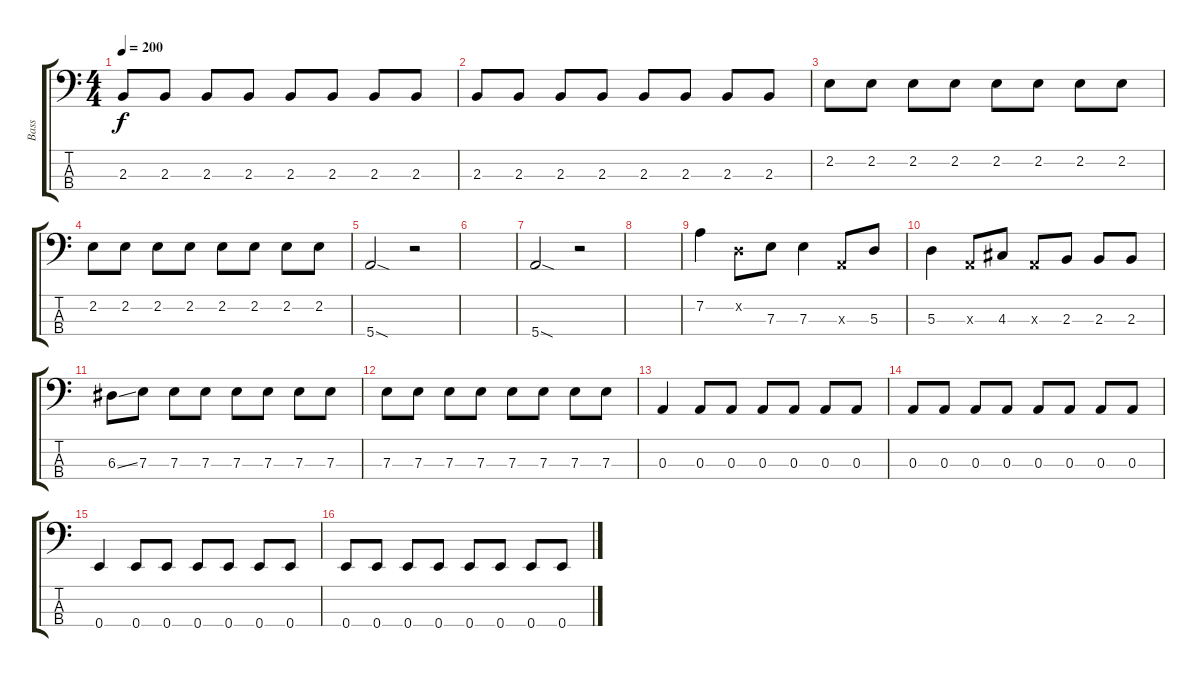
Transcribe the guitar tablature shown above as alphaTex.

\track ("Bass" "Bass") {instrument electricbasspick}
\staff {score tabs}
\tuning (G2 D2 A1 E1) {hide}
\ts (4 4)
\tempo 200
\clef f4
\ks c
2.3{t}.8{dy f} 2.3.8 2.3.8 2.3.8 2.3.8 2.3.8 2.3.8 2.3.8 |
2.3.8 2.3.8 2.3.8 2.3.8 2.3.8 2.3.8 2.3.8 2.3.8 |
2.2.8 2.2.8 2.2.8 2.2.8 2.2.8 2.2.8 2.2.8 2.2.8 |
2.2.8 2.2.8 2.2.8 2.2.8 2.2.8 2.2.8 2.2.8 2.2.8 |
5.4{sod}.2 r.2 |
|
5.4{sod}.2 r.2 |
|
7.2.4 0.2{x}.8 7.3.8 7.3.4 0.3{x}.8 5.3.8 |
5.3.4 0.3{x}.8 4.3.8 0.3{x}.8 2.3.8 2.3.8 2.3.8 |
6.3{ss}.8 7.3.8 7.3.8 7.3.8 7.3.8 7.3.8 7.3.8 7.3.8 |
7.3.8 7.3.8 7.3.8 7.3.8 7.3.8 7.3.8 7.3.8 7.3.8 |
0.3.4 0.3.8 0.3.8 0.3.8 0.3.8 0.3.8 0.3.8 |
0.3.8 0.3.8 0.3.8 0.3.8 0.3.8 0.3.8 0.3.8 0.3.8 |
0.4.4 0.4.8 0.4.8 0.4.8 0.4.8 0.4.8 0.4.8 |
0.4.8 0.4.8 0.4.8 0.4.8 0.4.8 0.4.8 0.4.8 0.4.8
